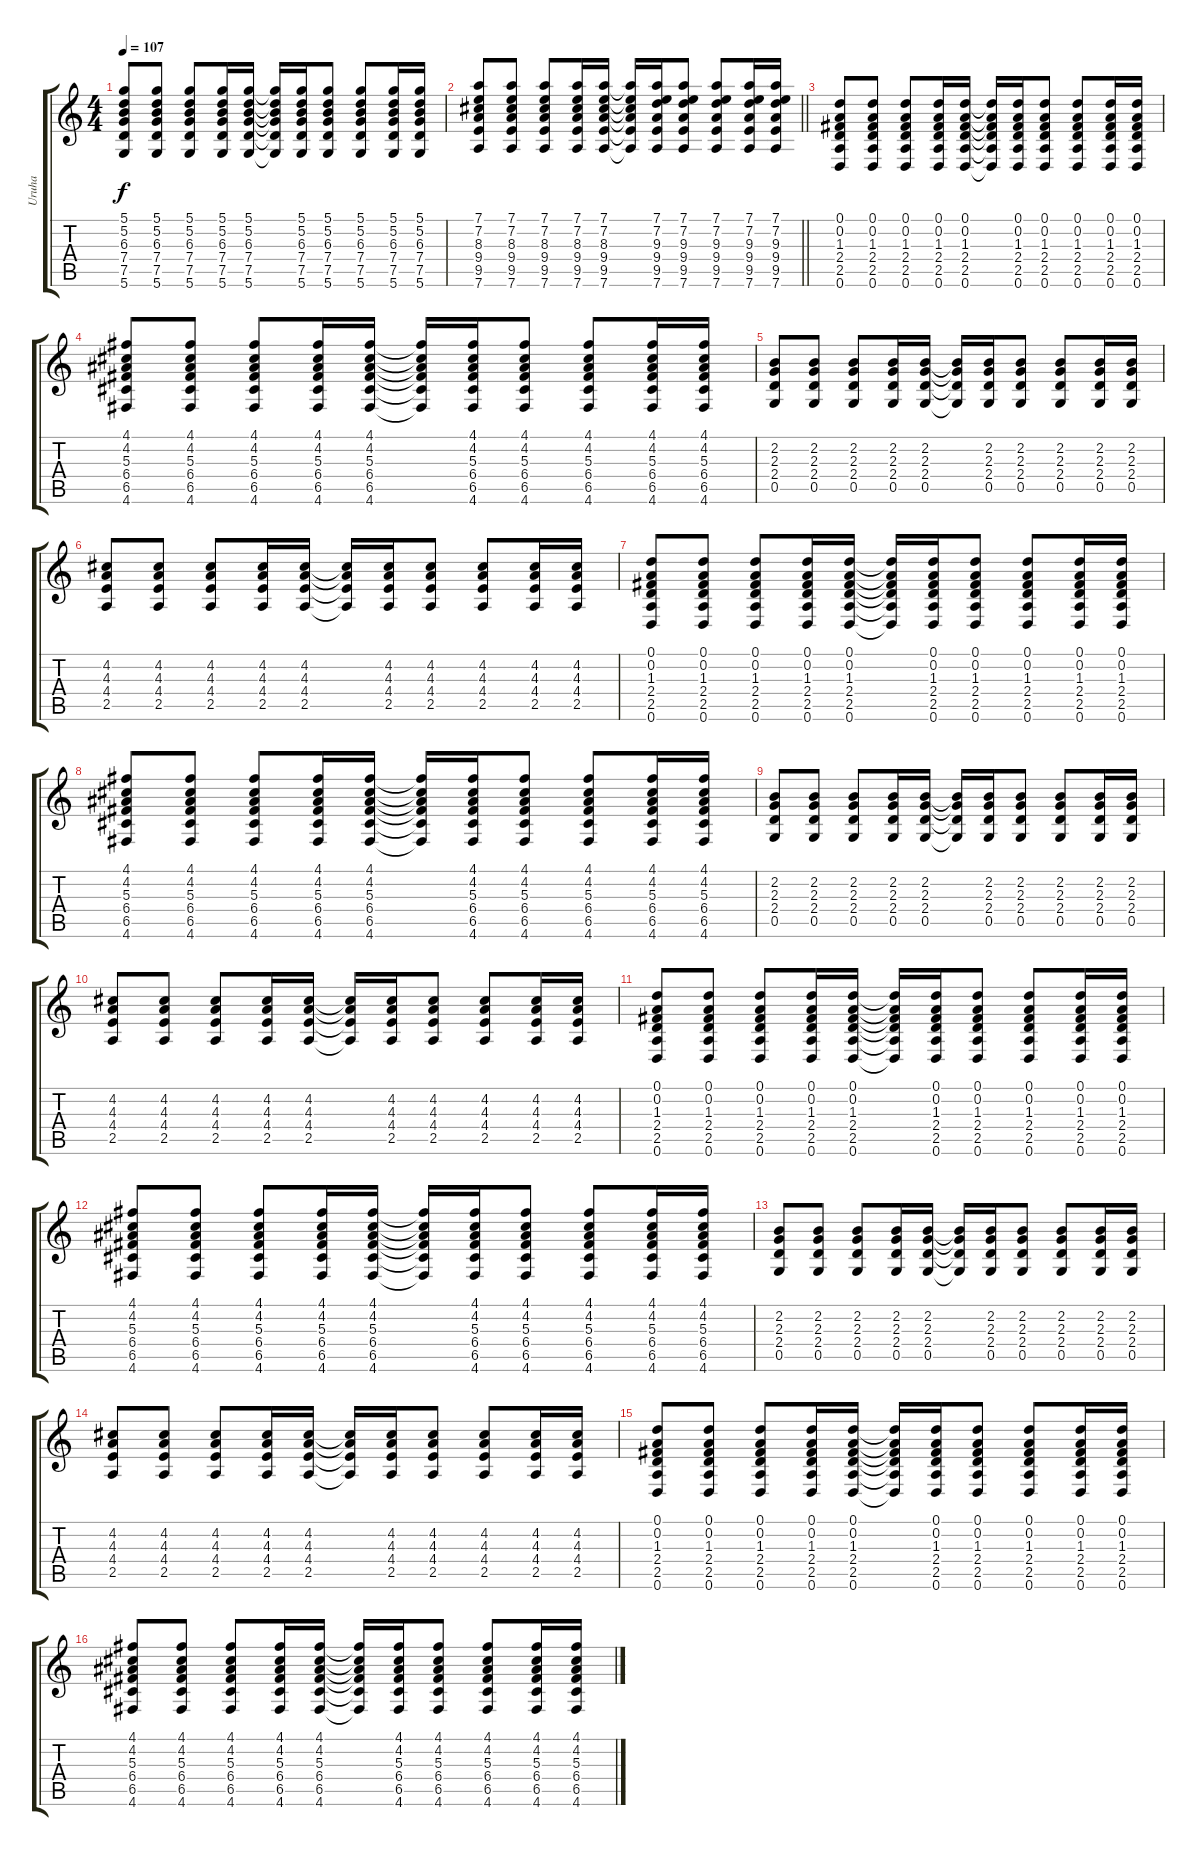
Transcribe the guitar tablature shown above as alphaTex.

\track ("Uruha" "Uruha") {instrument distortionguitar}
\staff {score tabs}
\tuning (D4 A3 F3 C3 G2 D2) {hide}
\ts (4 4)
\tempo 107
\clef g2
\ks c
(5.1 5.2 6.3 7.4 7.5 5.6).8{dy f} (5.1 5.2 6.3 7.4 7.5 5.6).8 (5.1 5.2 6.3 7.4 7.5 5.6).8 (5.1 5.2 6.3 7.4 7.5 5.6).16 (5.1 5.2 6.3 7.4 7.5 5.6).16 (5.1{t} 5.2{t} 6.3{t} 7.4{t} 7.5{t} 5.6{t}).16 (5.1 5.2 6.3 7.4 7.5 5.6).16 (5.1 5.2 6.3 7.4 7.5 5.6).8 (5.1 5.2 6.3 7.4 7.5 5.6).8 (5.1 5.2 6.3 7.4 7.5 5.6).16 (5.1 5.2 6.3 7.4 7.5 5.6).16 |
\barLineRight lightlight
(7.1 7.2 8.3 9.4 9.5 7.6).8 (7.1 7.2 8.3 9.4 9.5 7.6).8 (7.1 7.2 8.3 9.4 9.5 7.6).8 (7.1 7.2 8.3 9.4 9.5 7.6).16 (7.1 7.2 8.3 9.4 9.5 7.6).16 (7.1{t} 7.2{t} 8.3{t} 9.4{t} 9.5{t} 7.6{t}).16 (7.1 7.2 9.3 9.4 9.5 7.6).16 (7.1 7.2 9.3 9.4 9.5 7.6).8 (7.1 7.2 9.3 9.4 9.5 7.6).8 (7.1 7.2 9.3 9.4 9.5 7.6).16 (7.1 7.2 9.3 9.4 9.5 7.6).16 |
(0.1 0.2 1.3 2.4 2.5 0.6).8 (0.1 0.2 1.3 2.4 2.5 0.6).8 (0.1 0.2 1.3 2.4 2.5 0.6).8 (0.1 0.2 1.3 2.4 2.5 0.6).16 (0.1 0.2 1.3 2.4 2.5 0.6).16 (0.1{t} 0.2{t} 1.3{t} 2.4{t} 2.5{t} 0.6{t}).16 (0.1 0.2 1.3 2.4 2.5 0.6).16 (0.1 0.2 1.3 2.4 2.5 0.6).8 (0.1 0.2 1.3 2.4 2.5 0.6).8 (0.1 0.2 1.3 2.4 2.5 0.6).16 (0.1 0.2 1.3 2.4 2.5 0.6).16 |
(4.1 4.2 5.3 6.4 6.5 4.6).8 (4.1 4.2 5.3 6.4 6.5 4.6).8 (4.1 4.2 5.3 6.4 6.5 4.6).8 (4.1 4.2 5.3 6.4 6.5 4.6).16 (4.1 4.2 5.3 6.4 6.5 4.6).16 (4.1{t} 4.2{t} 5.3{t} 6.4{t} 6.5{t} 4.6{t}).16 (4.1 4.2 5.3 6.4 6.5 4.6).16 (4.1 4.2 5.3 6.4 6.5 4.6).8 (4.1 4.2 5.3 6.4 6.5 4.6).8 (4.1 4.2 5.3 6.4 6.5 4.6).16 (4.1 4.2 5.3 6.4 6.5 4.6).16 |
(2.2 2.3 2.4 0.5).8 (2.2 2.3 2.4 0.5).8 (2.2 2.3 2.4 0.5).8 (2.2 2.3 2.4 0.5).16 (2.2 2.3 2.4 0.5).16 (2.2{t} 2.3{t} 2.4{t} 0.5{t}).16 (2.2 2.3 2.4 0.5).16 (2.2 2.3 2.4 0.5).8 (2.2 2.3 2.4 0.5).8 (2.2 2.3 2.4 0.5).16 (2.2 2.3 2.4 0.5).16 |
(4.2 4.3 4.4 2.5).8 (4.2 4.3 4.4 2.5).8 (4.2 4.3 4.4 2.5).8 (4.2 4.3 4.4 2.5).16 (4.2 4.3 4.4 2.5).16 (4.2{t} 4.3{t} 4.4{t} 2.5{t}).16 (4.2 4.3 4.4 2.5).16 (4.2 4.3 4.4 2.5).8 (4.2 4.3 4.4 2.5).8 (4.2 4.3 4.4 2.5).16 (4.2 4.3 4.4 2.5).16 |
(0.1 0.2 1.3 2.4 2.5 0.6).8 (0.1 0.2 1.3 2.4 2.5 0.6).8 (0.1 0.2 1.3 2.4 2.5 0.6).8 (0.1 0.2 1.3 2.4 2.5 0.6).16 (0.1 0.2 1.3 2.4 2.5 0.6).16 (0.1{t} 0.2{t} 1.3{t} 2.4{t} 2.5{t} 0.6{t}).16 (0.1 0.2 1.3 2.4 2.5 0.6).16 (0.1 0.2 1.3 2.4 2.5 0.6).8 (0.1 0.2 1.3 2.4 2.5 0.6).8 (0.1 0.2 1.3 2.4 2.5 0.6).16 (0.1 0.2 1.3 2.4 2.5 0.6).16 |
(4.1 4.2 5.3 6.4 6.5 4.6).8 (4.1 4.2 5.3 6.4 6.5 4.6).8 (4.1 4.2 5.3 6.4 6.5 4.6).8 (4.1 4.2 5.3 6.4 6.5 4.6).16 (4.1 4.2 5.3 6.4 6.5 4.6).16 (4.1{t} 4.2{t} 5.3{t} 6.4{t} 6.5{t} 4.6{t}).16 (4.1 4.2 5.3 6.4 6.5 4.6).16 (4.1 4.2 5.3 6.4 6.5 4.6).8 (4.1 4.2 5.3 6.4 6.5 4.6).8 (4.1 4.2 5.3 6.4 6.5 4.6).16 (4.1 4.2 5.3 6.4 6.5 4.6).16 |
(2.2 2.3 2.4 0.5).8 (2.2 2.3 2.4 0.5).8 (2.2 2.3 2.4 0.5).8 (2.2 2.3 2.4 0.5).16 (2.2 2.3 2.4 0.5).16 (2.2{t} 2.3{t} 2.4{t} 0.5{t}).16 (2.2 2.3 2.4 0.5).16 (2.2 2.3 2.4 0.5).8 (2.2 2.3 2.4 0.5).8 (2.2 2.3 2.4 0.5).16 (2.2 2.3 2.4 0.5).16 |
(4.2 4.3 4.4 2.5).8 (4.2 4.3 4.4 2.5).8 (4.2 4.3 4.4 2.5).8 (4.2 4.3 4.4 2.5).16 (4.2 4.3 4.4 2.5).16 (4.2{t} 4.3{t} 4.4{t} 2.5{t}).16 (4.2 4.3 4.4 2.5).16 (4.2 4.3 4.4 2.5).8 (4.2 4.3 4.4 2.5).8 (4.2 4.3 4.4 2.5).16 (4.2 4.3 4.4 2.5).16 |
(0.1 0.2 1.3 2.4 2.5 0.6).8 (0.1 0.2 1.3 2.4 2.5 0.6).8 (0.1 0.2 1.3 2.4 2.5 0.6).8 (0.1 0.2 1.3 2.4 2.5 0.6).16 (0.1 0.2 1.3 2.4 2.5 0.6).16 (0.1{t} 0.2{t} 1.3{t} 2.4{t} 2.5{t} 0.6{t}).16 (0.1 0.2 1.3 2.4 2.5 0.6).16 (0.1 0.2 1.3 2.4 2.5 0.6).8 (0.1 0.2 1.3 2.4 2.5 0.6).8 (0.1 0.2 1.3 2.4 2.5 0.6).16 (0.1 0.2 1.3 2.4 2.5 0.6).16 |
(4.1 4.2 5.3 6.4 6.5 4.6).8 (4.1 4.2 5.3 6.4 6.5 4.6).8 (4.1 4.2 5.3 6.4 6.5 4.6).8 (4.1 4.2 5.3 6.4 6.5 4.6).16 (4.1 4.2 5.3 6.4 6.5 4.6).16 (4.1{t} 4.2{t} 5.3{t} 6.4{t} 6.5{t} 4.6{t}).16 (4.1 4.2 5.3 6.4 6.5 4.6).16 (4.1 4.2 5.3 6.4 6.5 4.6).8 (4.1 4.2 5.3 6.4 6.5 4.6).8 (4.1 4.2 5.3 6.4 6.5 4.6).16 (4.1 4.2 5.3 6.4 6.5 4.6).16 |
(2.2 2.3 2.4 0.5).8 (2.2 2.3 2.4 0.5).8 (2.2 2.3 2.4 0.5).8 (2.2 2.3 2.4 0.5).16 (2.2 2.3 2.4 0.5).16 (2.2{t} 2.3{t} 2.4{t} 0.5{t}).16 (2.2 2.3 2.4 0.5).16 (2.2 2.3 2.4 0.5).8 (2.2 2.3 2.4 0.5).8 (2.2 2.3 2.4 0.5).16 (2.2 2.3 2.4 0.5).16 |
(4.2 4.3 4.4 2.5).8 (4.2 4.3 4.4 2.5).8 (4.2 4.3 4.4 2.5).8 (4.2 4.3 4.4 2.5).16 (4.2 4.3 4.4 2.5).16 (4.2{t} 4.3{t} 4.4{t} 2.5{t}).16 (4.2 4.3 4.4 2.5).16 (4.2 4.3 4.4 2.5).8 (4.2 4.3 4.4 2.5).8 (4.2 4.3 4.4 2.5).16 (4.2 4.3 4.4 2.5).16 |
(0.1 0.2 1.3 2.4 2.5 0.6).8 (0.1 0.2 1.3 2.4 2.5 0.6).8 (0.1 0.2 1.3 2.4 2.5 0.6).8 (0.1 0.2 1.3 2.4 2.5 0.6).16 (0.1 0.2 1.3 2.4 2.5 0.6).16 (0.1{t} 0.2{t} 1.3{t} 2.4{t} 2.5{t} 0.6{t}).16 (0.1 0.2 1.3 2.4 2.5 0.6).16 (0.1 0.2 1.3 2.4 2.5 0.6).8 (0.1 0.2 1.3 2.4 2.5 0.6).8 (0.1 0.2 1.3 2.4 2.5 0.6).16 (0.1 0.2 1.3 2.4 2.5 0.6).16 |
(4.1 4.2 5.3 6.4 6.5 4.6).8 (4.1 4.2 5.3 6.4 6.5 4.6).8 (4.1 4.2 5.3 6.4 6.5 4.6).8 (4.1 4.2 5.3 6.4 6.5 4.6).16 (4.1 4.2 5.3 6.4 6.5 4.6).16 (4.1{t} 4.2{t} 5.3{t} 6.4{t} 6.5{t} 4.6{t}).16 (4.1 4.2 5.3 6.4 6.5 4.6).16 (4.1 4.2 5.3 6.4 6.5 4.6).8 (4.1 4.2 5.3 6.4 6.5 4.6).8 (4.1 4.2 5.3 6.4 6.5 4.6).16 (4.1 4.2 5.3 6.4 6.5 4.6).16
